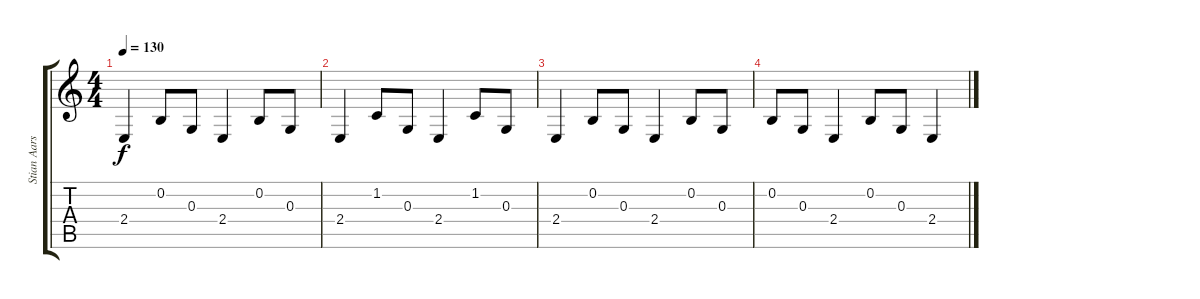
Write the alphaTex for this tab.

\track ("Stian Aarstad" "Stian Aars") {instrument brightacousticpiano}
\staff {score tabs}
\tuning (E4 B3 G3 D3 A2 E2) {hide}
\ts (4 4)
\tempo 130
\clef g2
\ks c
2.4.4{dy f volume 7} 0.2.8{volume 7} 0.3.8{volume 7} 2.4.4{volume 6} 0.2.8{volume 6} 0.3.8{volume 6} |
2.4.4{volume 5} 1.2.8{volume 5} 0.3.8{volume 5} 2.4.4{volume 4} 1.2.8{volume 4} 0.3.8{volume 4} |
2.4.4{volume 3} 0.2.8{volume 3} 0.3.8{volume 3} 2.4.4{volume 2} 0.2.8{volume 2} 0.3.8{volume 2} |
0.2.8{volume 1} 0.3.8{volume 1} 2.4.4{volume 1} 0.2.8{volume 0} 0.3.8{volume 0} 2.4.4{volume 0}
